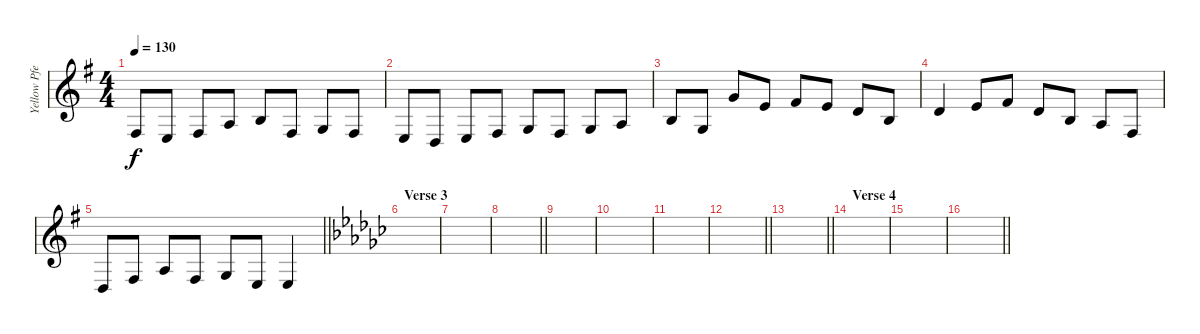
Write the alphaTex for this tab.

\track ("Yellow Pfeifer (Medieval Bagpipe)" "Yellow Pfe") {instrument bagpipe}
\staff {score}
\tuning (E4 B3 G3 D3 A2 E2) {hide}
\ts (4 4)
\tempo 130
\clef g2
\ks g
4.4.8{dy f} 2.4.8 4.4.8 2.3.8 0.2.8 4.4.8 0.3.8 4.4.8 |
2.4.8 0.4.8 2.4.8 4.4.8 0.3.8 4.4.8 0.3.8 2.3.8 |
0.2.8 0.3.8 3.1.8 0.1.8 2.1.8 0.1.8 3.2.8 0.2.8 |
3.2.4 0.1.8 2.1.8 3.2.8 0.2.8 2.3.8 4.4.8 |
\barLineRight lightlight
0.4.8 4.4.8 2.3.8 4.4.8 0.3.8 2.4.8 2.4.4 |
\section ("" "Verse 3")
\ks ebminor
|
|
\barLineRight lightlight
|
|
|
|
\barLineRight lightlight
|
\barLineRight lightlight
|
\section ("" "Verse 4")
|
|
\barLineRight lightlight
